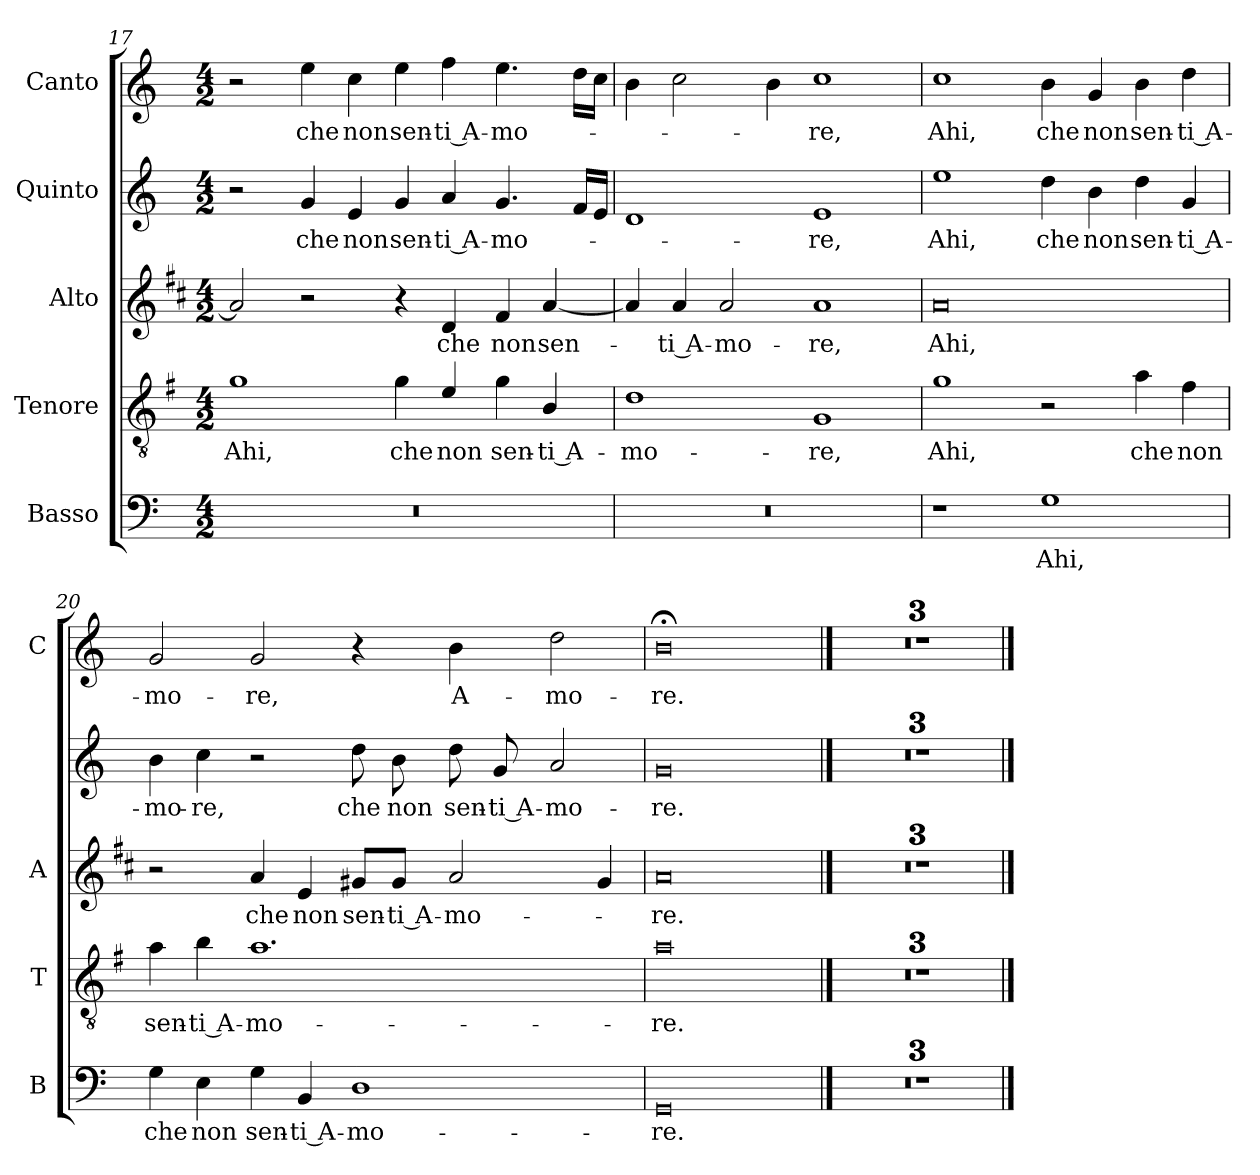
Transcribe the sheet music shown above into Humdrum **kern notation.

**kern	**text	**kern	**text	**kern	**text	**kern	**text	**kern	**text
*part5	*part5	*part4	*part4	*part3	*part3	*part2	*part2	*part1	*part1
*staff5	*staff5	*staff4	*staff4	*staff3	*staff3	*staff2	*staff2	*staff1	*staff1
*I"Basso	*	*I"Tenore	*	*I"Alto	*	*I"Quinto	*	*I"Canto	*
*I'B	*	*I'T	*	*I'A	*	*	*	*I'C	*
*clefF4	*	*clefGv2	*	*clefG2	*	*clefG2	*	*clefG2	*
*	*	*ITrd4c7	*	*ITrd1c2	*	*	*	*	*
*k[]	*	*k[]	*	*k[]	*	*k[]	*	*k[]	*
*C:	*	*C:	*	*C:	*	*C:	*	*C:	*
*M4/2	*	*M4/2	*	*M4/2	*	*M4/2	*	*M4/2	*
=17	=17	=17	=17	=17	=17	=17	=17	=17	=17
!	!	!	!LO:LY:b	!	!	!	!	!	!
0r	.	1c	Ahi,	2g/]	.	2r	.	2r	.
!	!	!	!	!	!	!	!LO:LY:b	!	!LO:LY:b
.	.	.	.	2r	.	4g/	che	4ee\	che
!	!	!	!	!	!	!	!LO:LY:b	!	!LO:LY:b
.	.	.	.	.	.	4e/	non	4cc\	non
!	!	!	!LO:LY:b	!	!	!	!LO:LY:b	!	!LO:LY:b
.	.	4c\	che	4r	.	4g/	sen-	4ee\	sen-
!	!	!	!LO:LY:b	!	!LO:LY:b	!	!LO:LY:b	!	!LO:LY:b
.	.	4A/	non	4c/	che	4a/	-ti A-	4ff\	-ti A-
!	!	!	!LO:LY:b	!	!LO:LY:b	!	!LO:LY:b	!	!LO:LY:b
.	.	4c\	sen-	4e/	non	4.g/	-mo-	4.ee\	-mo-
!	!	!	!LO:LY:b	!	!LO:LY:b	!	!	!	!
.	.	4E/	-ti A-	[4g/	sen-	.	.	.	.
.	.	.	.	.	.	16f/LL	.	16dd\LL	.
.	.	.	.	.	.	16e/JJ	.	16cc\JJ	.
=18	=18	=18	=18	=18	=18	=18	=18	=18	=18
!	!	!	!LO:LY:b	!	!	!	!	!	!
0r	.	1G	-mo-	4g/]	.	1d	.	4b\	.
!	!	!	!	!	!LO:LY:b	!	!	!	!
.	.	.	.	4g/	-ti A-	.	.	2cc\	.
!	!	!	!	!	!LO:LY:b	!	!	!	!
.	.	.	.	2g/	-mo-	.	.	.	.
.	.	.	.	.	.	.	.	4b\	.
!	!	!	!LO:LY:b	!	!LO:LY:b	!	!LO:LY:b	!	!LO:LY:b
.	.	1C	-re,	1g	-re,	1e	-re,	1cc	-re,
!!LO:LB:g=z
=19	=19	=19	=19	=19	=19	=19	=19	=19	=19
!	!	!	!LO:LY:b	!	!LO:LY:b	!	!LO:LY:b	!	!LO:LY:b
1r	.	1c	Ahi,	0g	Ahi,	1ee	Ahi,	1cc	Ahi,
!	!LO:LY:b	!	!	!	!	!	!LO:LY:b	!	!LO:LY:b
1G	Ahi,	2r	.	.	.	4dd\	che	4b\	che
!	!	!	!	!	!	!	!LO:LY:b	!	!LO:LY:b
.	.	.	.	.	.	4b\	non	4g/	non
!	!	!	!LO:LY:b	!	!	!	!LO:LY:b	!	!LO:LY:b
.	.	4d\	che	.	.	4dd\	sen-	4b\	sen-
!	!	!	!LO:LY:b	!	!	!	!LO:LY:b	!	!LO:LY:b
.	.	4B\	non	.	.	4g/	-ti A-	4dd\	-ti A-
=20	=20	=20	=20	=20	=20	=20	=20	=20	=20
!	!LO:LY:b	!	!LO:LY:b	!	!	!	!LO:LY:b	!	!LO:LY:b
4G\	che	4d\	sen-	2r	.	4b\	-mo-	2g/	-mo-
!	!LO:LY:b	!	!LO:LY:b	!	!	!	!LO:LY:b	!	!
4E\	non	4e\	-ti A-	.	.	4cc\	-re,	.	.
!	!LO:LY:b	!	!LO:LY:b	!	!LO:LY:b	!	!	!	!LO:LY:b
4G\	sen-	1.d	-mo-	4g/	che	2r	.	2g/	-re,
!	!LO:LY:b	!	!	!	!LO:LY:b	!	!	!	!
4BB/	-ti A-	.	.	4d/	non	.	.	.	.
!	!LO:LY:b	!	!	!	!LO:LY:b	!	!LO:LY:b	!	!
1D	-mo-	.	.	8f#X/L	sen-	8dd\	che	4r	.
!	!	!	!	!	!LO:LY:b	!	!LO:LY:b	!	!
.	.	.	.	8f#/J	-ti A-	8b\	non	.	.
!	!	!	!	!	!LO:LY:b	!	!LO:LY:b	!	!LO:LY:b
.	.	.	.	2g/	-mo-	8dd\	sen-	4b\	A-
!	!	!	!	!	!	!	!LO:LY:b	!	!
.	.	.	.	.	.	8g/	-ti A-	.	.
!	!	!	!	!	!	!	!LO:LY:b	!	!LO:LY:b
.	.	.	.	.	.	2a/	-mo-	2dd\	-mo-
.	.	.	.	4f#/	.	.	.	.	.
=21	=21	=21	=21	=21	=21	=21	=21	=21	=21
!	!LO:LY:b	!	!LO:LY:b	!	!LO:LY:b	!	!LO:LY:b	!	!LO:LY:b
0GG	-re.	0d	-re.	0g	-re.	0g	-re.	0b;<	-re.
==22	==22	==22	==22	==22	==22	==22	==22	==22	==22
0r	.	0r	.	0r	.	0r	.	0r	.
=23	=23	=23	=23	=23	=23	=23	=23	=23	=23
0r	.	0r	.	0r	.	0r	.	0r	.
=24	=24	=24	=24	=24	=24	=24	=24	=24	=24
0r	.	0r	.	0r	.	0r	.	0r	.
==	==	==	==	==	==	==	==	==	==
*-	*-	*-	*-	*-	*-	*-	*-	*-	*-
